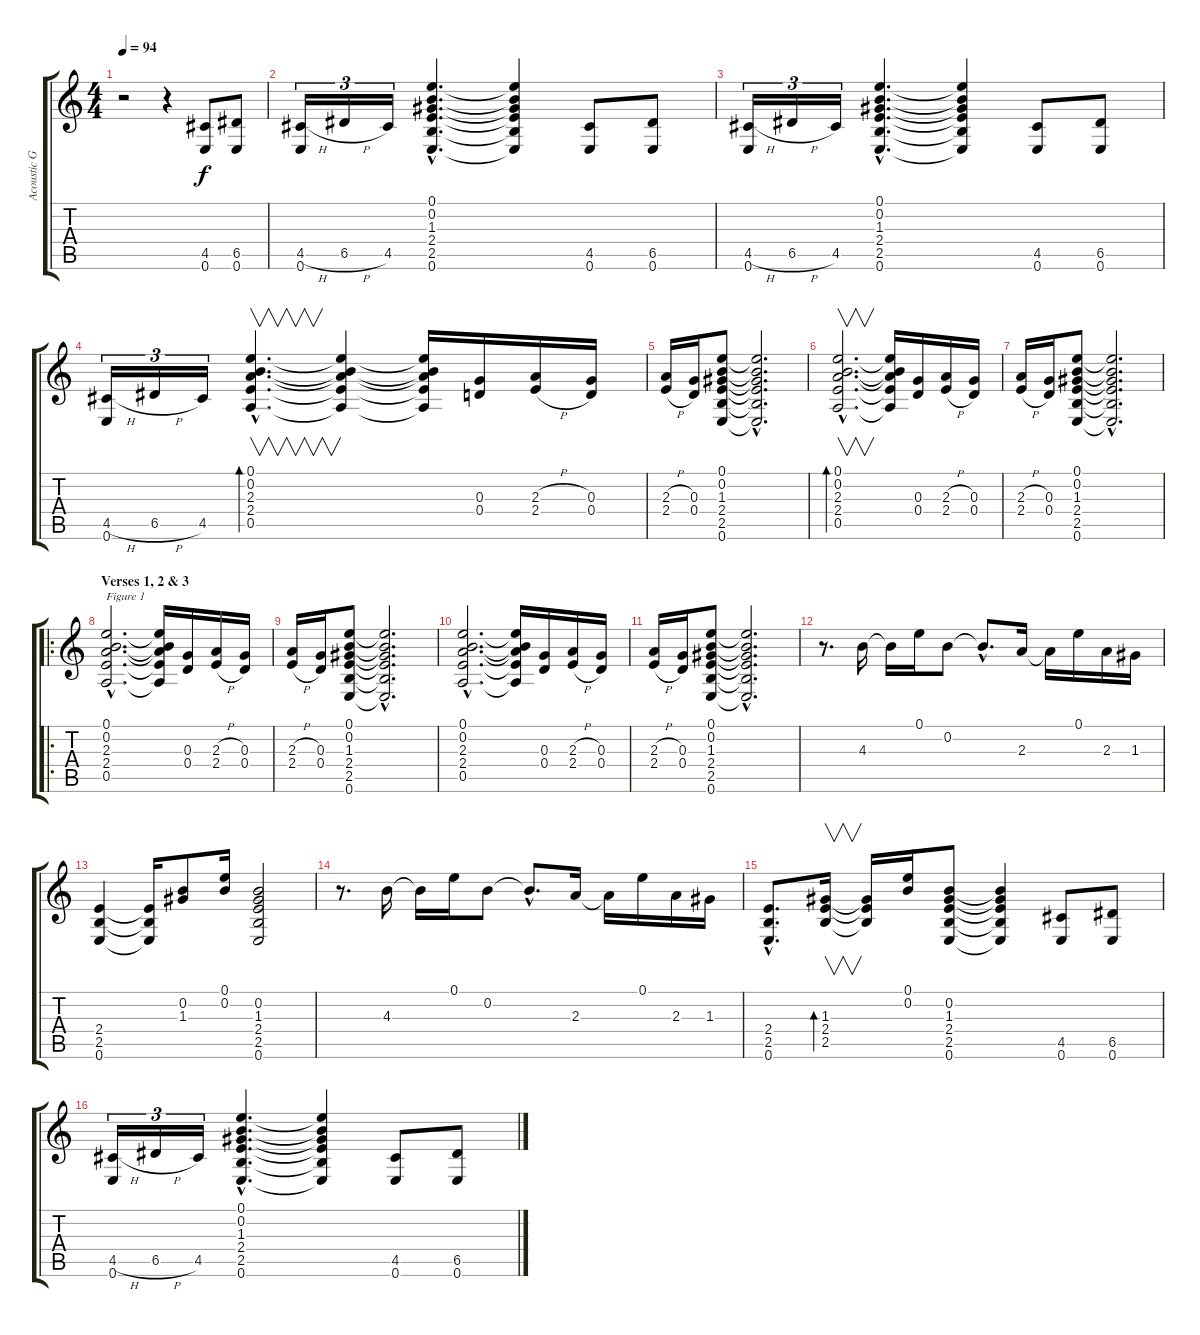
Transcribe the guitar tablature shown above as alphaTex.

\track ("Acoustic Guitar" "Acoustic G") {instrument acousticguitarnylon}
\staff {score tabs}
\tuning (E4 B3 G3 D3 A2 E2) {hide}
\ts (4 4)
\tempo 94
\clef g2
\ks c
r.2{dy f instrument acousticguitarnylon} r.4 (4.5 0.6).8 (6.5 0.6).8 |
(4.5{h} 0.6).16{tu (3 2)} 6.5{h}.16{tu (3 2)} 4.5.16{tu (3 2)} (0.1{hac} 0.2{hac} 1.3{hac} 2.4{hac} 2.5{hac} 0.6{hac}).4{d} (0.1{t} 0.2{t} 1.3{t} 2.4{t} 2.5{t} 0.6{t}).4 (4.5 0.6).8 (6.5 0.6).8 |
(4.5{h} 0.6).16{tu (3 2)} 6.5{h}.16{tu (3 2)} 4.5.16{tu (3 2)} (0.1{hac} 0.2{hac} 1.3{hac} 2.4{hac} 2.5{hac} 0.6{hac}).4{d} (0.1{t} 0.2{t} 1.3{t} 2.4{t} 2.5{t} 0.6{t}).4 (4.5 0.6).8 (6.5 0.6).8 |
(4.5{h} 0.6).16{tu (3 2)} 6.5{h}.16{tu (3 2)} 4.5.16{tu (3 2)} (0.1{hac} 0.2{hac} 2.3{hac} 2.4{hac} 0.5{hac}).4{v d bd 60} (0.1{t} 0.2{t} 2.3{t} 2.4{t} 0.5{t}).4 (0.1{t} 0.2{t} 2.3{t} 2.4{t} 0.5{t}).16 (0.3 0.4).16 (2.3{h} 2.4{h}).16 (0.3 0.4).16 |
(2.3{h} 2.4{h}).16 (0.3 0.4).16 (0.1 0.2 1.3 2.4 2.5 0.6).8 (0.1{hac t} 0.2{hac t} 1.3{hac t} 2.4{hac t} 2.5{hac t} 0.6{hac t}).2{d} |
(0.1{hac} 0.2{hac} 2.3{hac} 2.4{hac} 0.5{hac}).2{v d bd 60} (0.1{t} 0.2{t} 2.3{t} 2.4{t} 0.5{t}).16 (0.3 0.4).16 (2.3{h} 2.4{h}).16 (0.3 0.4).16 |
(2.3{h} 2.4{h}).16 (0.3 0.4).16 (0.1 0.2 1.3 2.4 2.5 0.6).8 (0.1{hac t} 0.2{hac t} 1.3{hac t} 2.4{hac t} 2.5{hac t} 0.6{hac t}).2{d} |
\ro
\section ("" "Verses 1, 2 & 3")
(0.1{hac} 0.2{hac} 2.3{hac} 2.4{hac} 0.5{hac}).2{d txt "Figure 1"} (0.1{t} 0.2{t} 2.3{t} 2.4{t} 0.5{t}).16 (0.3 0.4).16 (2.3{h} 2.4{h}).16 (0.3 0.4).16 |
(2.3{h} 2.4{h}).16 (0.3 0.4).16 (0.1 0.2 1.3 2.4 2.5 0.6).8 (0.1{hac t} 0.2{hac t} 1.3{hac t} 2.4{hac t} 2.5{hac t} 0.6{hac t}).2{d} |
(0.1{hac} 0.2{hac} 2.3{hac} 2.4{hac} 0.5{hac}).2{d} (0.1{t} 0.2{t} 2.3{t} 2.4{t} 0.5{t}).16 (0.3 0.4).16 (2.3{h} 2.4{h}).16 (0.3 0.4).16 |
(2.3{h} 2.4{h}).16 (0.3 0.4).16 (0.1 0.2 1.3 2.4 2.5 0.6).8 (0.1{hac t} 0.2{hac t} 1.3{hac t} 2.4{hac t} 2.5{hac t} 0.6{hac t}).2{d} |
r.8{d} 4.3.16 4.3{t}.16 0.1.16 0.2.8 0.2{hac t}.8{d} 2.3.16 2.3{t}.16 0.1.16 2.3.16 1.3.16 |
(2.4 2.5 0.6).4 (2.4{t} 2.5{t} 0.6{t}).16 (0.2 1.3).8 (0.1 0.2).16 (0.2 1.3 2.4 2.5 0.6).2 |
r.8{d} 4.3.16 4.3{t}.16 0.1.16 0.2.8 0.2{hac t}.8{d} 2.3.16 2.3{t}.16 0.1.16 2.3.16 1.3.16 |
(2.4{hac} 2.5{hac} 0.6{hac}).8{d} (1.3 2.4 2.5).16{v bd 60} (1.3{t} 2.4{t} 2.5{t}).16 (0.1 0.2).16 (0.2 1.3 2.4 2.5 0.6).8 (0.2{t} 1.3{t} 2.4{t} 2.5{t} 0.6{t}).4 (4.5 0.6).8 (6.5 0.6).8 |
(4.5{h} 0.6).16{tu (3 2)} 6.5{h}.16{tu (3 2)} 4.5.16{tu (3 2)} (0.1{hac} 0.2{hac} 1.3{hac} 2.4{hac} 2.5{hac} 0.6{hac}).4{d} (0.1{t} 0.2{t} 1.3{t} 2.4{t} 2.5{t} 0.6{t}).4 (4.5 0.6).8 (6.5 0.6).8
